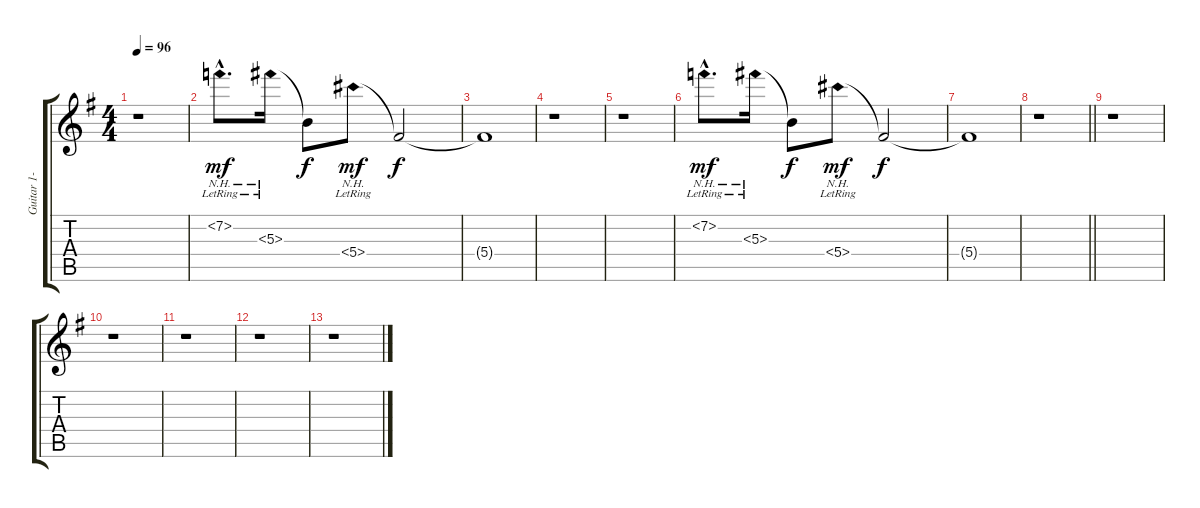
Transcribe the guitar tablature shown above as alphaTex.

\track ("Guitar 1- clean" "Guitar 1- ") {instrument electricguitarclean}
\staff {score tabs}
\tuning (Eb4 Bb3 Gb3 Db3 Ab2 Db2) {hide}
\ts (4 4)
\tempo 96
\clef g2
\ks g
r.1{dy f} |
7.2{nh hac lr}.8{d dy mf} 5.3{nh lr}.16 5.3{t}.8{dy f} 5.4{nh lr}.8{dy mf} 5.4{t}.2{dy f} |
5.4{t}.1 |
r.1 |
r.1 |
7.2{nh hac lr}.8{d dy mf} 5.3{nh lr}.16 5.3{t}.8{dy f} 5.4{nh lr}.8{dy mf} 5.4{t}.2{dy f} |
5.4{t}.1 |
\barLineRight lightlight
r.1 |
r.1 |
r.1 |
r.1 |
r.1 |
r.1
